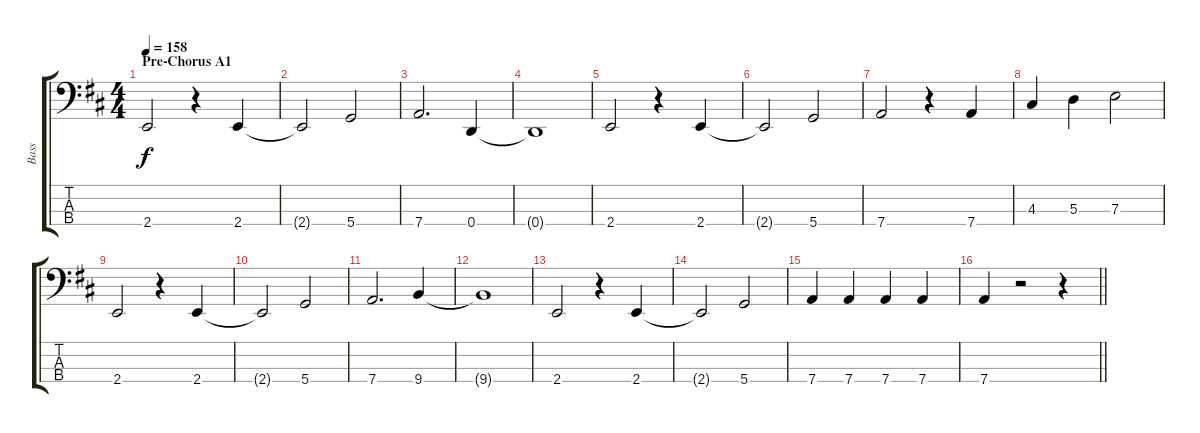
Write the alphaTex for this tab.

\track ("Bass" "Bass") {instrument electricbassfinger bank 255}
\staff {score tabs}
\tuning (G2 D2 A1 D1) {hide}
\ts (4 4)
\section ("" "Pre-Chorus A1")
\tempo 158
\clef f4
\ks d
2.4.2{dy f} r.4{beam merge} 2.4.4 |
2.4{t}.2 5.4.2 |
7.4.2{d} 0.4.4 |
0.4{t}.1 |
2.4.2 r.4{beam merge} 2.4.4 |
2.4{t}.2 5.4.2 |
7.4.2 r.4 7.4.4 |
4.3.4 5.3.4{beam merge} 7.3.2 |
2.4.2 r.4{beam merge} 2.4.4 |
2.4{t}.2 5.4.2 |
7.4.2{d} 9.4.4 |
9.4{t}.1 |
2.4.2 r.4{beam merge} 2.4.4 |
2.4{t}.2 5.4.2 |
7.4.4{beam merge} 7.4.4 7.4.4{beam merge} 7.4.4 |
\barLineRight lightlight
7.4.4 r.2{beam merge} r.4
